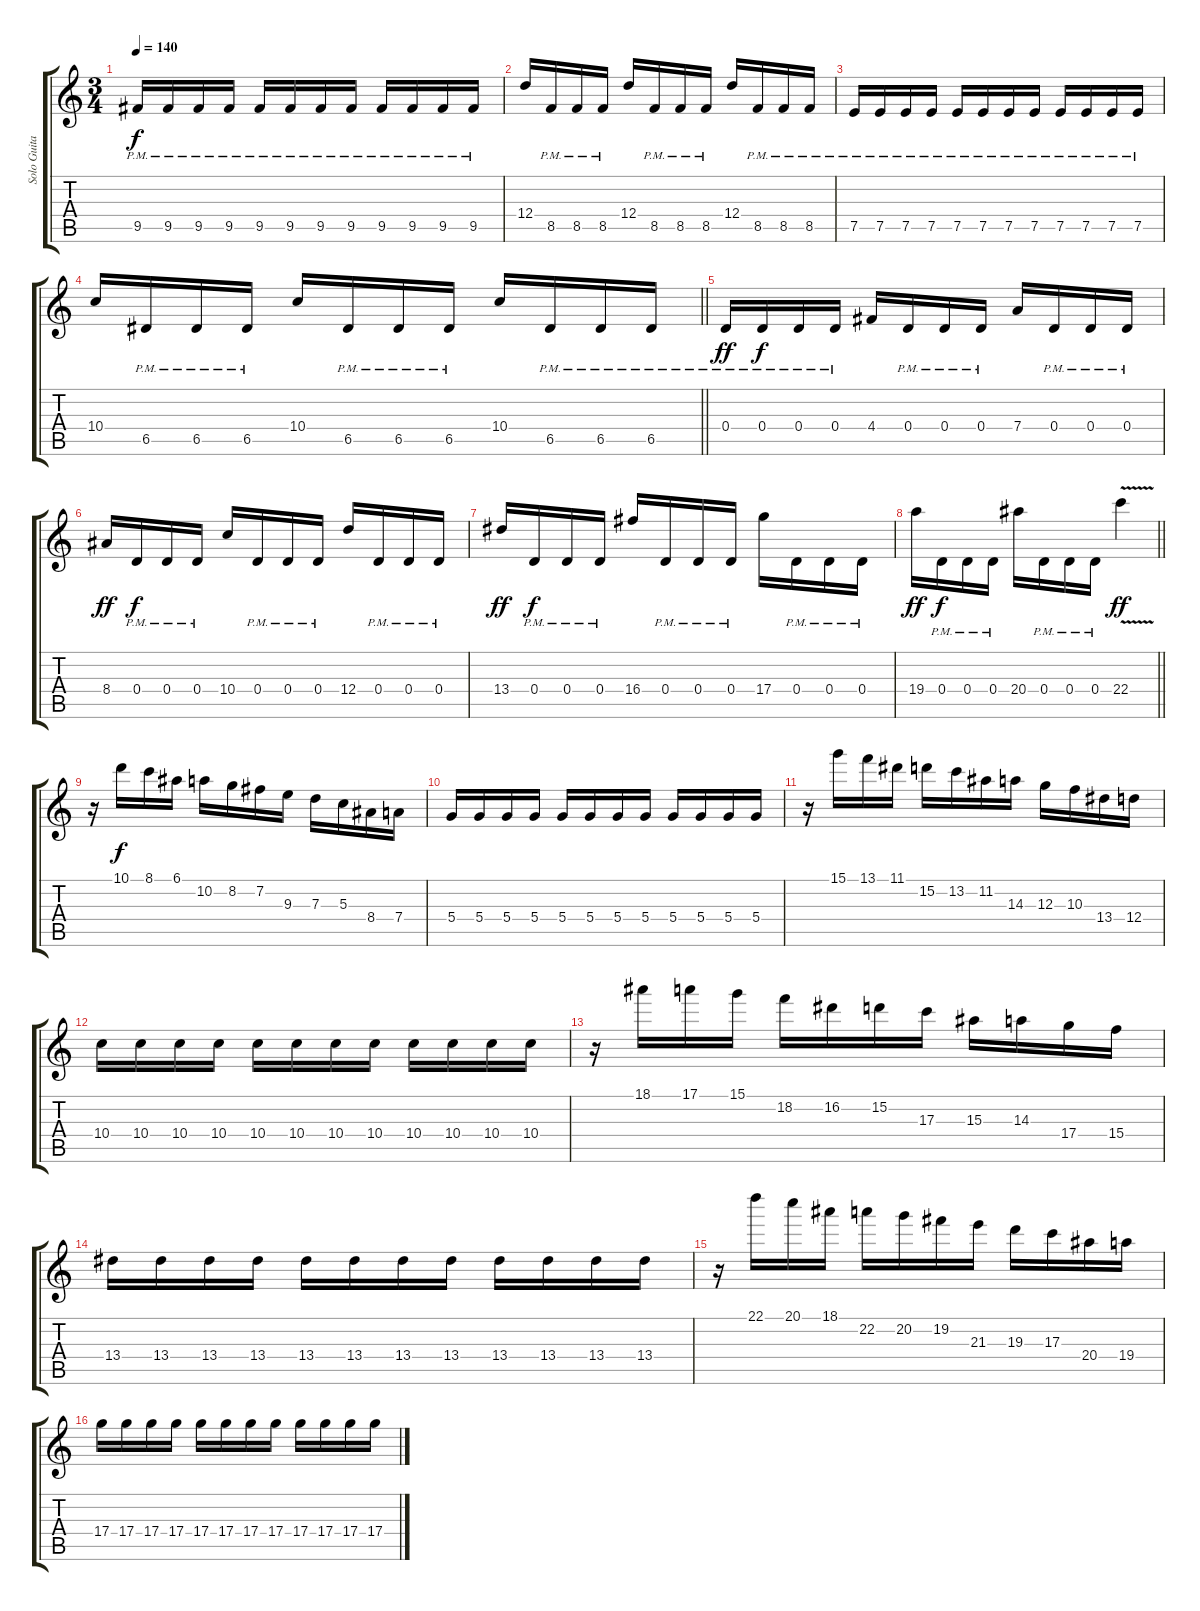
\track ("Solo Guitar 1" "Solo Guita") {instrument overdrivenguitar}
\staff {score tabs}
\tuning (E4 B3 G3 D3 A2 E2) {hide}
\ts (3 4)
\tempo 140
\clef g2
\ks c
9.5{pm}.16{dy f} 9.5{pm}.16 9.5{pm}.16 9.5{pm}.16 9.5{pm}.16 9.5{pm}.16 9.5{pm}.16 9.5{pm}.16 9.5{pm}.16 9.5{pm}.16 9.5{pm}.16 9.5{pm}.16 |
12.4.16 8.5{pm}.16 8.5{pm}.16 8.5{pm}.16 12.4.16 8.5{pm}.16 8.5{pm}.16 8.5{pm}.16 12.4.16 8.5{pm}.16 8.5{pm}.16 8.5{pm}.16 |
7.5{pm}.16 7.5{pm}.16 7.5{pm}.16 7.5{pm}.16 7.5{pm}.16 7.5{pm}.16 7.5{pm}.16 7.5{pm}.16 7.5{pm}.16 7.5{pm}.16 7.5{pm}.16 7.5{pm}.16 |
\barLineRight lightlight
10.4.16 6.5{pm}.16 6.5{pm}.16 6.5{pm}.16 10.4.16 6.5{pm}.16 6.5{pm}.16 6.5{pm}.16 10.4.16 6.5{pm}.16 6.5{pm}.16 6.5{pm}.16 |
0.4{pm}.16{dy ff} 0.4{pm}.16{dy f} 0.4{pm}.16 0.4{pm}.16 4.4.16 0.4{pm}.16 0.4{pm}.16 0.4{pm}.16 7.4.16 0.4{pm}.16 0.4{pm}.16 0.4{pm}.16 |
8.4.16{dy ff} 0.4{pm}.16{dy f} 0.4{pm}.16 0.4{pm}.16 10.4.16 0.4{pm}.16 0.4{pm}.16 0.4{pm}.16 12.4.16 0.4{pm}.16 0.4{pm}.16 0.4{pm}.16 |
13.4.16{dy ff} 0.4{pm}.16{dy f} 0.4{pm}.16 0.4{pm}.16 16.4.16 0.4{pm}.16 0.4{pm}.16 0.4{pm}.16 17.4.16 0.4{pm}.16 0.4{pm}.16 0.4{pm}.16 |
\barLineRight lightlight
19.4.16{dy ff} 0.4{pm}.16{dy f} 0.4{pm}.16 0.4{pm}.16 20.4.16 0.4{pm}.16 0.4{pm}.16 0.4{pm}.16 22.4{v}.4{dy ff} |
r.16 10.1.16{dy f} 8.1.16 6.1.16 10.2.16 8.2.16 7.2.16 9.3.16 7.3.16 5.3.16 8.4.16 7.4.16 |
5.4.16 5.4.16 5.4.16 5.4.16 5.4.16 5.4.16 5.4.16 5.4.16 5.4.16 5.4.16 5.4.16 5.4.16 |
r.16 15.1.16 13.1.16 11.1.16 15.2.16 13.2.16 11.2.16 14.3.16 12.3.16 10.3.16 13.4.16 12.4.16 |
10.4.16 10.4.16 10.4.16 10.4.16 10.4.16 10.4.16 10.4.16 10.4.16 10.4.16 10.4.16 10.4.16 10.4.16 |
r.16 18.1.16 17.1.16 15.1.16 18.2.16 16.2.16 15.2.16 17.3.16 15.3.16 14.3.16 17.4.16 15.4.16 |
13.4.16 13.4.16 13.4.16 13.4.16 13.4.16 13.4.16 13.4.16 13.4.16 13.4.16 13.4.16 13.4.16 13.4.16 |
r.16 22.1.16 20.1.16 18.1.16 22.2.16 20.2.16 19.2.16 21.3.16 19.3.16 17.3.16 20.4.16 19.4.16 |
17.4.16 17.4.16 17.4.16 17.4.16 17.4.16 17.4.16 17.4.16 17.4.16 17.4.16 17.4.16 17.4.16 17.4.16
